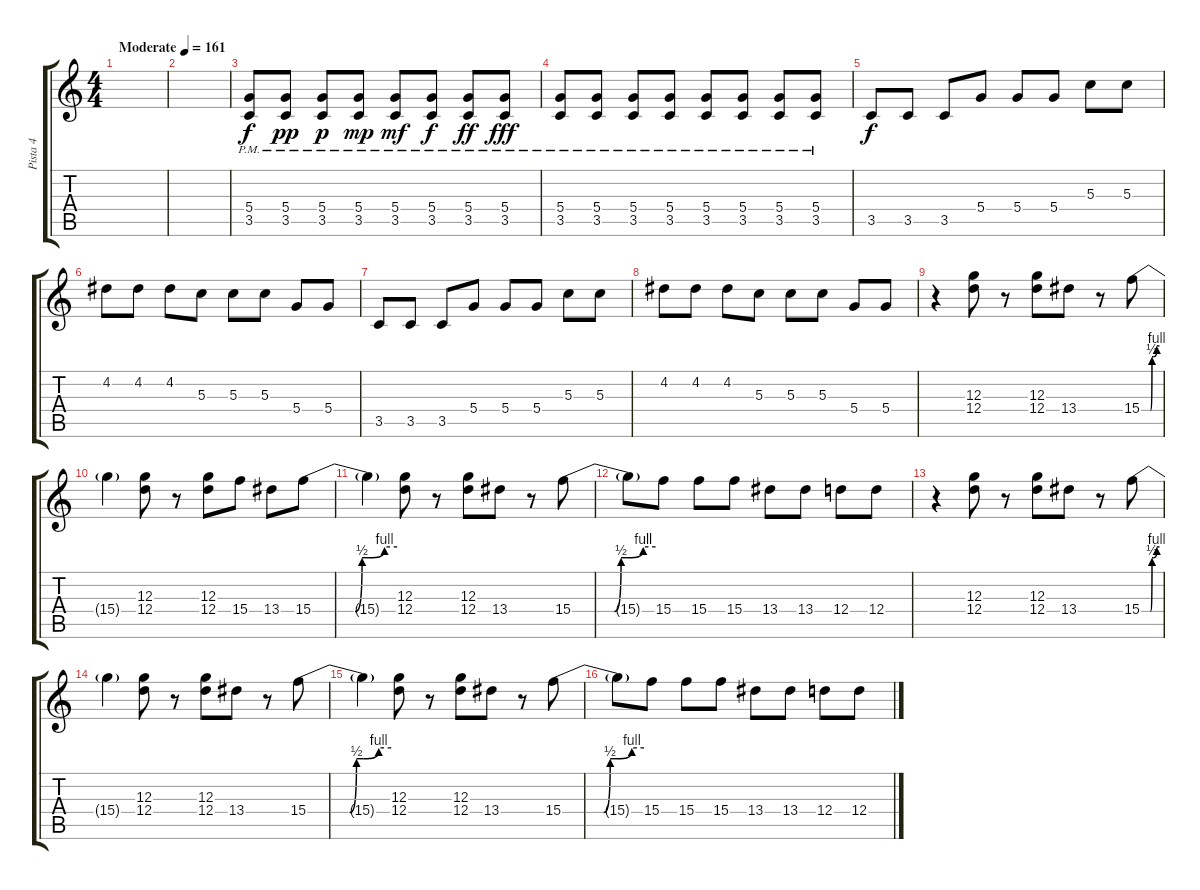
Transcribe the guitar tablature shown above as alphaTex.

\track ("Pista 4" "Pista 4") {instrument distortionguitar}
\staff {score tabs}
\tuning (E4 B3 G3 D3 A2 E2) {hide}
\ts (4 4)
\tempo (161 "Moderate")
\clef g2
\ks c
|
|
(5.4{pm} 3.5{pm}).8 (5.4{pm} 3.5{pm}).8{dy pp} (5.4{pm} 3.5{pm}).8{dy p} (5.4{pm} 3.5{pm}).8{dy mp} (5.4{pm} 3.5{pm}).8{dy mf} (5.4{pm} 3.5{pm}).8{dy f} (5.4{pm} 3.5{pm}).8{dy ff} (5.4{pm} 3.5{pm}).8{dy fff} |
(5.4{pm} 3.5{pm}).8 (5.4{pm} 3.5{pm}).8 (5.4{pm} 3.5{pm}).8 (5.4{pm} 3.5{pm}).8 (5.4{pm} 3.5{pm}).8 (5.4{pm} 3.5{pm}).8 (5.4{pm} 3.5{pm}).8 (5.4{pm} 3.5{pm}).8 |
3.5.8{dy f} 3.5.8 3.5.8 5.4.8 5.4.8 5.4.8 5.3.8 5.3.8 |
4.2.8 4.2.8 4.2.8 5.3.8 5.3.8 5.3.8 5.4.8 5.4.8 |
3.5.8 3.5.8 3.5.8 5.4.8 5.4.8 5.4.8 5.3.8 5.3.8 |
4.2.8 4.2.8 4.2.8 5.3.8 5.3.8 5.3.8 5.4.8 5.4.8 |
r.4 (12.3 12.4).8 r.8 (12.3 12.4).8 13.4.8 r.8 15.4{be (custom 0 0 10 0 20 0 30 0 35 2 40 2 51 4 60 4)}.8 |
15.4{t}.4 (12.3 12.4).8 r.8 (12.3 12.4).8 15.4.8 13.4.8 15.4{be (custom 0 0 10 0 20 0 30 0 35 2 40 2 51 4 60 4)}.8 |
15.4{t}.4 (12.3 12.4).8 r.8 (12.3 12.4).8 13.4.8 r.8 15.4{be (custom 0 0 10 0 20 0 30 0 35 2 40 2 51 4 60 4)}.8 |
15.4{t}.8 15.4.8 15.4.8 15.4.8 13.4.8 13.4.8 12.4.8 12.4.8 |
r.4 (12.3 12.4).8 r.8 (12.3 12.4).8 13.4.8 r.8 15.4{be (custom 0 0 10 0 20 0 30 0 35 2 40 2 51 4 60 4)}.8 |
15.4{t}.4 (12.3 12.4).8 r.8 (12.3 12.4).8 13.4.8 r.8 15.4{be (custom 0 0 10 0 20 0 30 0 35 2 40 2 51 4 60 4)}.8 |
15.4{t}.4 (12.3 12.4).8 r.8 (12.3 12.4).8 13.4.8 r.8 15.4{be (custom 0 0 10 0 20 0 30 0 35 2 40 2 51 4 60 4)}.8 |
15.4{t}.8 15.4.8 15.4.8 15.4.8 13.4.8 13.4.8 12.4.8 12.4.8
